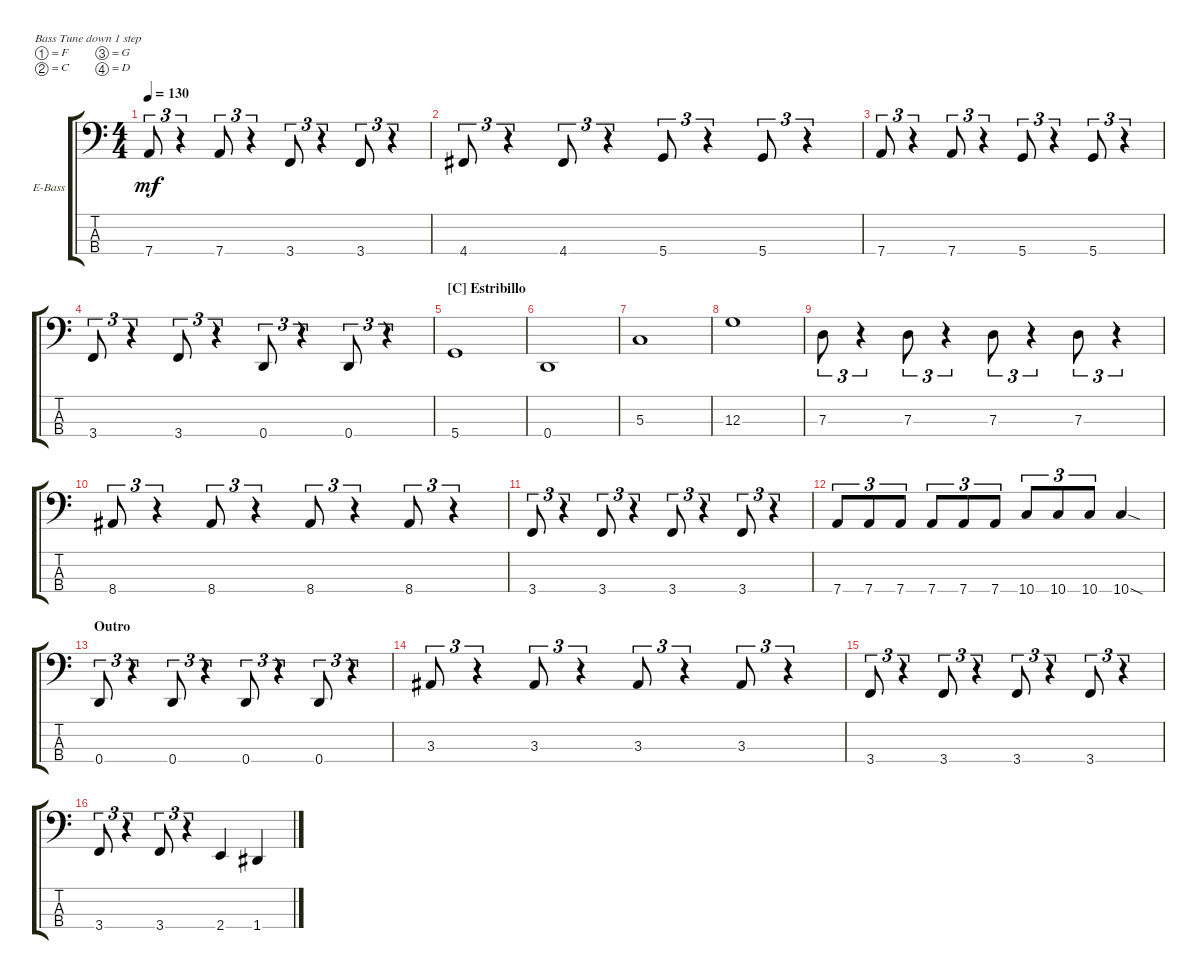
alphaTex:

\bracketExtendMode groupsimilarinstruments
\firstSystemTrackNameOrientation horizontal
\otherSystemsTrackNameOrientation horizontal
\track ("Bass Ghoul" "E-Bass") {instrument electricbassfinger}
\staff {score tabs}
\tuning (F2 C2 G1 D1)
\ts (4 4)
\tempo 130
\clef f4
\ks c
7.4.8{tu (3 2) dy mf} r.4{tu (3 2)} 7.4.8{tu (3 2)} r.4{tu (3 2)} 3.4.8{tu (3 2)} r.4{tu (3 2)} 3.4.8{tu (3 2)} r.4{tu (3 2)} |
4.4.8{tu (3 2)} r.4{tu (3 2)} 4.4.8{tu (3 2)} r.4{tu (3 2)} 5.4.8{tu (3 2)} r.4{tu (3 2)} 5.4.8{tu (3 2)} r.4{tu (3 2)} |
7.4.8{tu (3 2)} r.4{tu (3 2)} 7.4.8{tu (3 2)} r.4{tu (3 2)} 5.4.8{tu (3 2)} r.4{tu (3 2)} 5.4.8{tu (3 2)} r.4{tu (3 2)} |
3.4.8{tu (3 2)} r.4{tu (3 2)} 3.4.8{tu (3 2)} r.4{tu (3 2)} 0.4.8{tu (3 2)} r.4{tu (3 2)} 0.4.8{tu (3 2)} r.4{tu (3 2)} |
\section ("C" "Estribillo")
5.4.1 |
0.4.1 |
5.3.1 |
12.3.1 |
7.3.8{tu (3 2)} r.4{tu (3 2)} 7.3.8{tu (3 2)} r.4{tu (3 2)} 7.3.8{tu (3 2)} r.4{tu (3 2)} 7.3.8{tu (3 2)} r.4{tu (3 2)} |
8.4.8{tu (3 2)} r.4{tu (3 2)} 8.4.8{tu (3 2)} r.4{tu (3 2)} 8.4.8{tu (3 2)} r.4{tu (3 2)} 8.4.8{tu (3 2)} r.4{tu (3 2)} |
3.4.8{tu (3 2)} r.4{tu (3 2)} 3.4.8{tu (3 2)} r.4{tu (3 2)} 3.4.8{tu (3 2)} r.4{tu (3 2)} 3.4.8{tu (3 2)} r.4{tu (3 2)} |
7.4.8{tu (3 2)} 7.4.8{tu (3 2)} 7.4.8{tu (3 2)} 7.4.8{tu (3 2)} 7.4.8{tu (3 2)} 7.4.8{tu (3 2)} 10.4.8{tu (3 2)} 10.4.8{tu (3 2)} 10.4.8{tu (3 2)} 10.4{sod}.4 |
\section ("" "Outro")
0.4.8{tu (3 2)} r.4{tu (3 2)} 0.4.8{tu (3 2)} r.4{tu (3 2)} 0.4.8{tu (3 2)} r.4{tu (3 2)} 0.4.8{tu (3 2)} r.4{tu (3 2)} |
3.3.8{tu (3 2)} r.4{tu (3 2)} 3.3.8{tu (3 2)} r.4{tu (3 2)} 3.3.8{tu (3 2)} r.4{tu (3 2)} 3.3.8{tu (3 2)} r.4{tu (3 2)} |
3.4.8{tu (3 2)} r.4{tu (3 2)} 3.4.8{tu (3 2)} r.4{tu (3 2)} 3.4.8{tu (3 2)} r.4{tu (3 2)} 3.4.8{tu (3 2)} r.4{tu (3 2)} |
3.4.8{tu (3 2)} r.4{tu (3 2)} 3.4.8{tu (3 2)} r.4{tu (3 2)} 2.4.4 1.4.4
